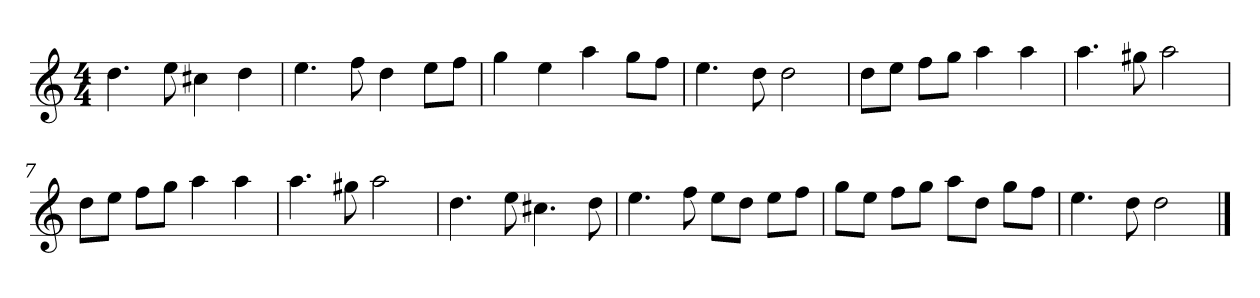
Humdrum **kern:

**kern
*part1
*staff1
*k[]
*M4/4
*MM120
=1
4.dd
8ee
4cc#X
4dd
=2
4.ee
8ff
4dd
8eeL
8ffJ
=3
4gg
4ee
4aa
8ggL
8ffJ
=4
4.ee
8dd
2dd
=5
8ddL
8eeJ
8ffL
8ggJ
4aa
4aa
=6
4.aa
8gg#X
2aa
=7
8ddL
8eeJ
8ffL
8ggJ
4aa
4aa
=8
4.aa
8gg#X
2aa
=9
4.dd
8ee
4.cc#X
8dd
=10
4.ee
8ff
8eeL
8ddJ
8eeL
8ffJ
=11
8ggL
8eeJ
8ffL
8ggJ
8aaL
8ddJ
8ggL
8ffJ
=12
4.ee
8dd
2dd
==
*-
